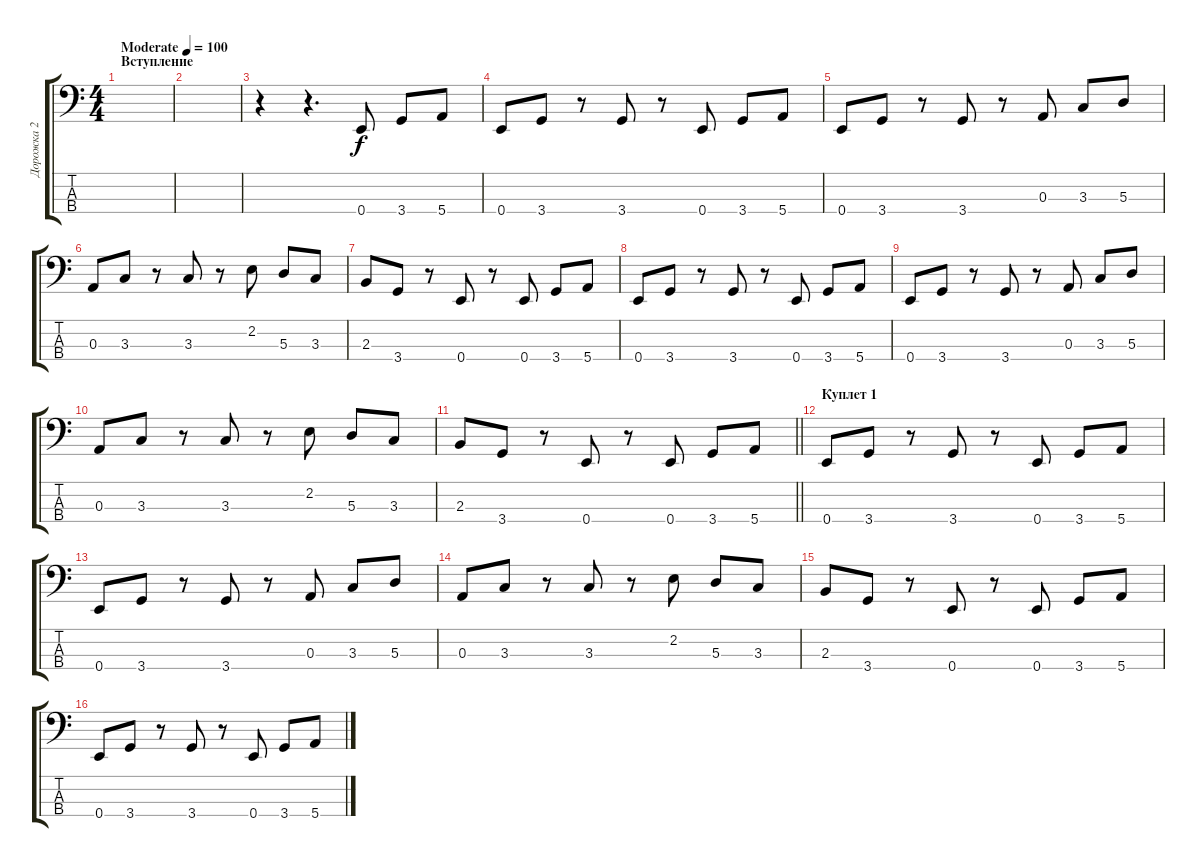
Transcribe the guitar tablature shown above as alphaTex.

\track ("Дорожка 2" "Дорожка 2") {instrument electricbassfinger}
\staff {score tabs}
\tuning (G2 D2 A1 E1) {hide}
\ts (4 4)
\section ("" "Вступление")
\tempo (100 "Moderate")
\clef f4
\ks c
|
|
r.4 r.4{d} 0.4.8 3.4.8 5.4.8 |
0.4.8 3.4.8 r.8 3.4.8 r.8 0.4.8 3.4.8 5.4.8 |
0.4.8 3.4.8 r.8 3.4.8 r.8 0.3.8 3.3.8 5.3.8 |
0.3.8 3.3.8 r.8 3.3.8 r.8 2.2.8 5.3.8 3.3.8 |
2.3.8 3.4.8 r.8 0.4.8 r.8 0.4.8 3.4.8 5.4.8 |
0.4.8 3.4.8 r.8 3.4.8 r.8 0.4.8 3.4.8 5.4.8 |
0.4.8 3.4.8 r.8 3.4.8 r.8 0.3.8 3.3.8 5.3.8 |
0.3.8 3.3.8 r.8 3.3.8 r.8 2.2.8 5.3.8 3.3.8 |
\barLineRight lightlight
2.3.8 3.4.8 r.8 0.4.8 r.8 0.4.8 3.4.8 5.4.8 |
\section ("" "Куплет 1")
0.4.8 3.4.8 r.8 3.4.8 r.8 0.4.8 3.4.8 5.4.8 |
0.4.8 3.4.8 r.8 3.4.8 r.8 0.3.8 3.3.8 5.3.8 |
0.3.8 3.3.8 r.8 3.3.8 r.8 2.2.8 5.3.8 3.3.8 |
2.3.8 3.4.8 r.8 0.4.8 r.8 0.4.8 3.4.8 5.4.8 |
0.4.8 3.4.8 r.8 3.4.8 r.8 0.4.8 3.4.8 5.4.8
